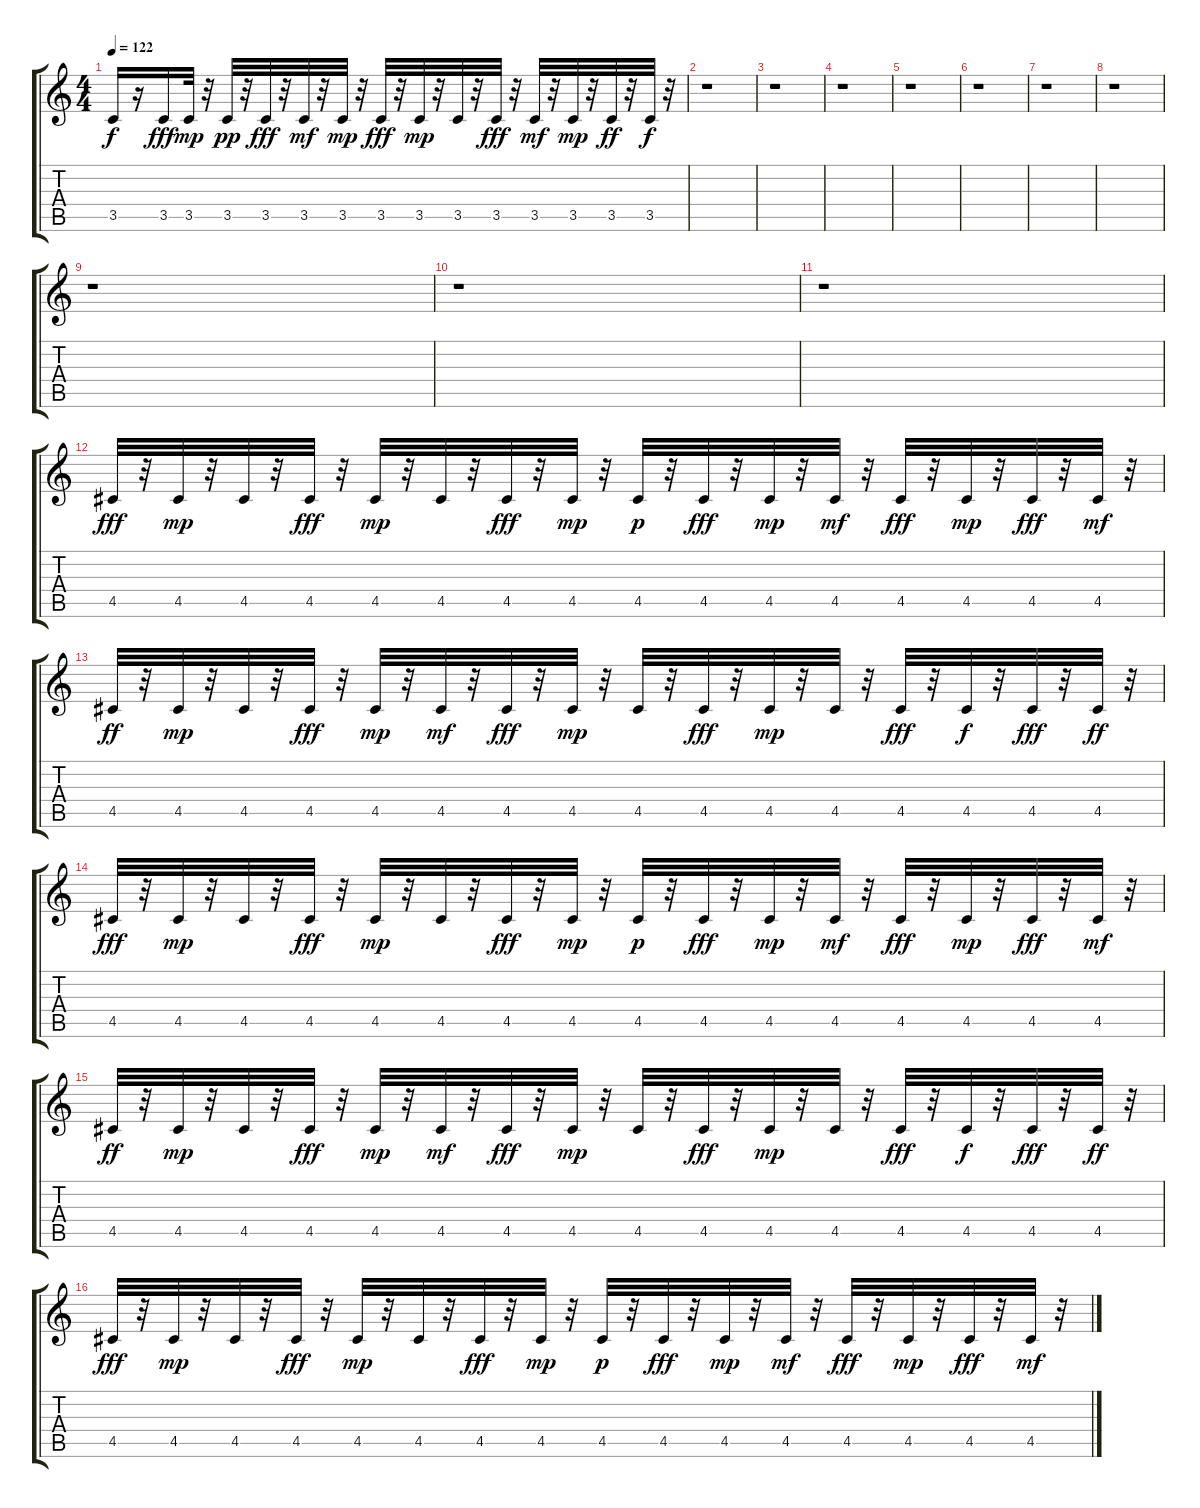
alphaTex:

\track "" {instrument synthbass2}
\staff {score tabs}
\tuning (E4 B3 G3 D3 A2 E2) {hide}
\ts (4 4)
\tempo 122
\clef g2
\ks c
3.5.16{dy f} r.16 3.5.16{dy fff} 3.5.32{dy mp} r.32 3.5.32{dy pp} r.32 3.5.32{dy fff} r.32 3.5.32{dy mf} r.32 3.5.32{dy mp} r.32 3.5.32{dy fff} r.32 3.5.32{dy mp} r.32 3.5.32 r.32 3.5.32{dy fff} r.32 3.5.32{dy mf} r.32 3.5.32{dy mp} r.32 3.5.32{dy ff} r.32 3.5.32{dy f} r.32 |
r.1 |
r.1 |
r.1 |
r.1 |
r.1 |
r.1 |
r.1 |
r.1 |
r.1 |
r.1 |
4.5.32{dy fff} r.32 4.5.32{dy mp} r.32 4.5.32 r.32 4.5.32{dy fff} r.32 4.5.32{dy mp} r.32 4.5.32 r.32 4.5.32{dy fff} r.32 4.5.32{dy mp} r.32 4.5.32{dy p} r.32 4.5.32{dy fff} r.32 4.5.32{dy mp} r.32 4.5.32{dy mf} r.32 4.5.32{dy fff} r.32 4.5.32{dy mp} r.32 4.5.32{dy fff} r.32 4.5.32{dy mf} r.32 |
4.5.32{dy ff} r.32 4.5.32{dy mp} r.32 4.5.32 r.32 4.5.32{dy fff} r.32 4.5.32{dy mp} r.32 4.5.32{dy mf} r.32 4.5.32{dy fff} r.32 4.5.32{dy mp} r.32 4.5.32 r.32 4.5.32{dy fff} r.32 4.5.32{dy mp} r.32 4.5.32 r.32 4.5.32{dy fff} r.32 4.5.32{dy f} r.32 4.5.32{dy fff} r.32 4.5.32{dy ff} r.32 |
4.5.32{dy fff} r.32 4.5.32{dy mp} r.32 4.5.32 r.32 4.5.32{dy fff} r.32 4.5.32{dy mp} r.32 4.5.32 r.32 4.5.32{dy fff} r.32 4.5.32{dy mp} r.32 4.5.32{dy p} r.32 4.5.32{dy fff} r.32 4.5.32{dy mp} r.32 4.5.32{dy mf} r.32 4.5.32{dy fff} r.32 4.5.32{dy mp} r.32 4.5.32{dy fff} r.32 4.5.32{dy mf} r.32 |
4.5.32{dy ff} r.32 4.5.32{dy mp} r.32 4.5.32 r.32 4.5.32{dy fff} r.32 4.5.32{dy mp} r.32 4.5.32{dy mf} r.32 4.5.32{dy fff} r.32 4.5.32{dy mp} r.32 4.5.32 r.32 4.5.32{dy fff} r.32 4.5.32{dy mp} r.32 4.5.32 r.32 4.5.32{dy fff} r.32 4.5.32{dy f} r.32 4.5.32{dy fff} r.32 4.5.32{dy ff} r.32 |
4.5.32{dy fff} r.32 4.5.32{dy mp} r.32 4.5.32 r.32 4.5.32{dy fff} r.32 4.5.32{dy mp} r.32 4.5.32 r.32 4.5.32{dy fff} r.32 4.5.32{dy mp} r.32 4.5.32{dy p} r.32 4.5.32{dy fff} r.32 4.5.32{dy mp} r.32 4.5.32{dy mf} r.32 4.5.32{dy fff} r.32 4.5.32{dy mp} r.32 4.5.32{dy fff} r.32 4.5.32{dy mf} r.32
